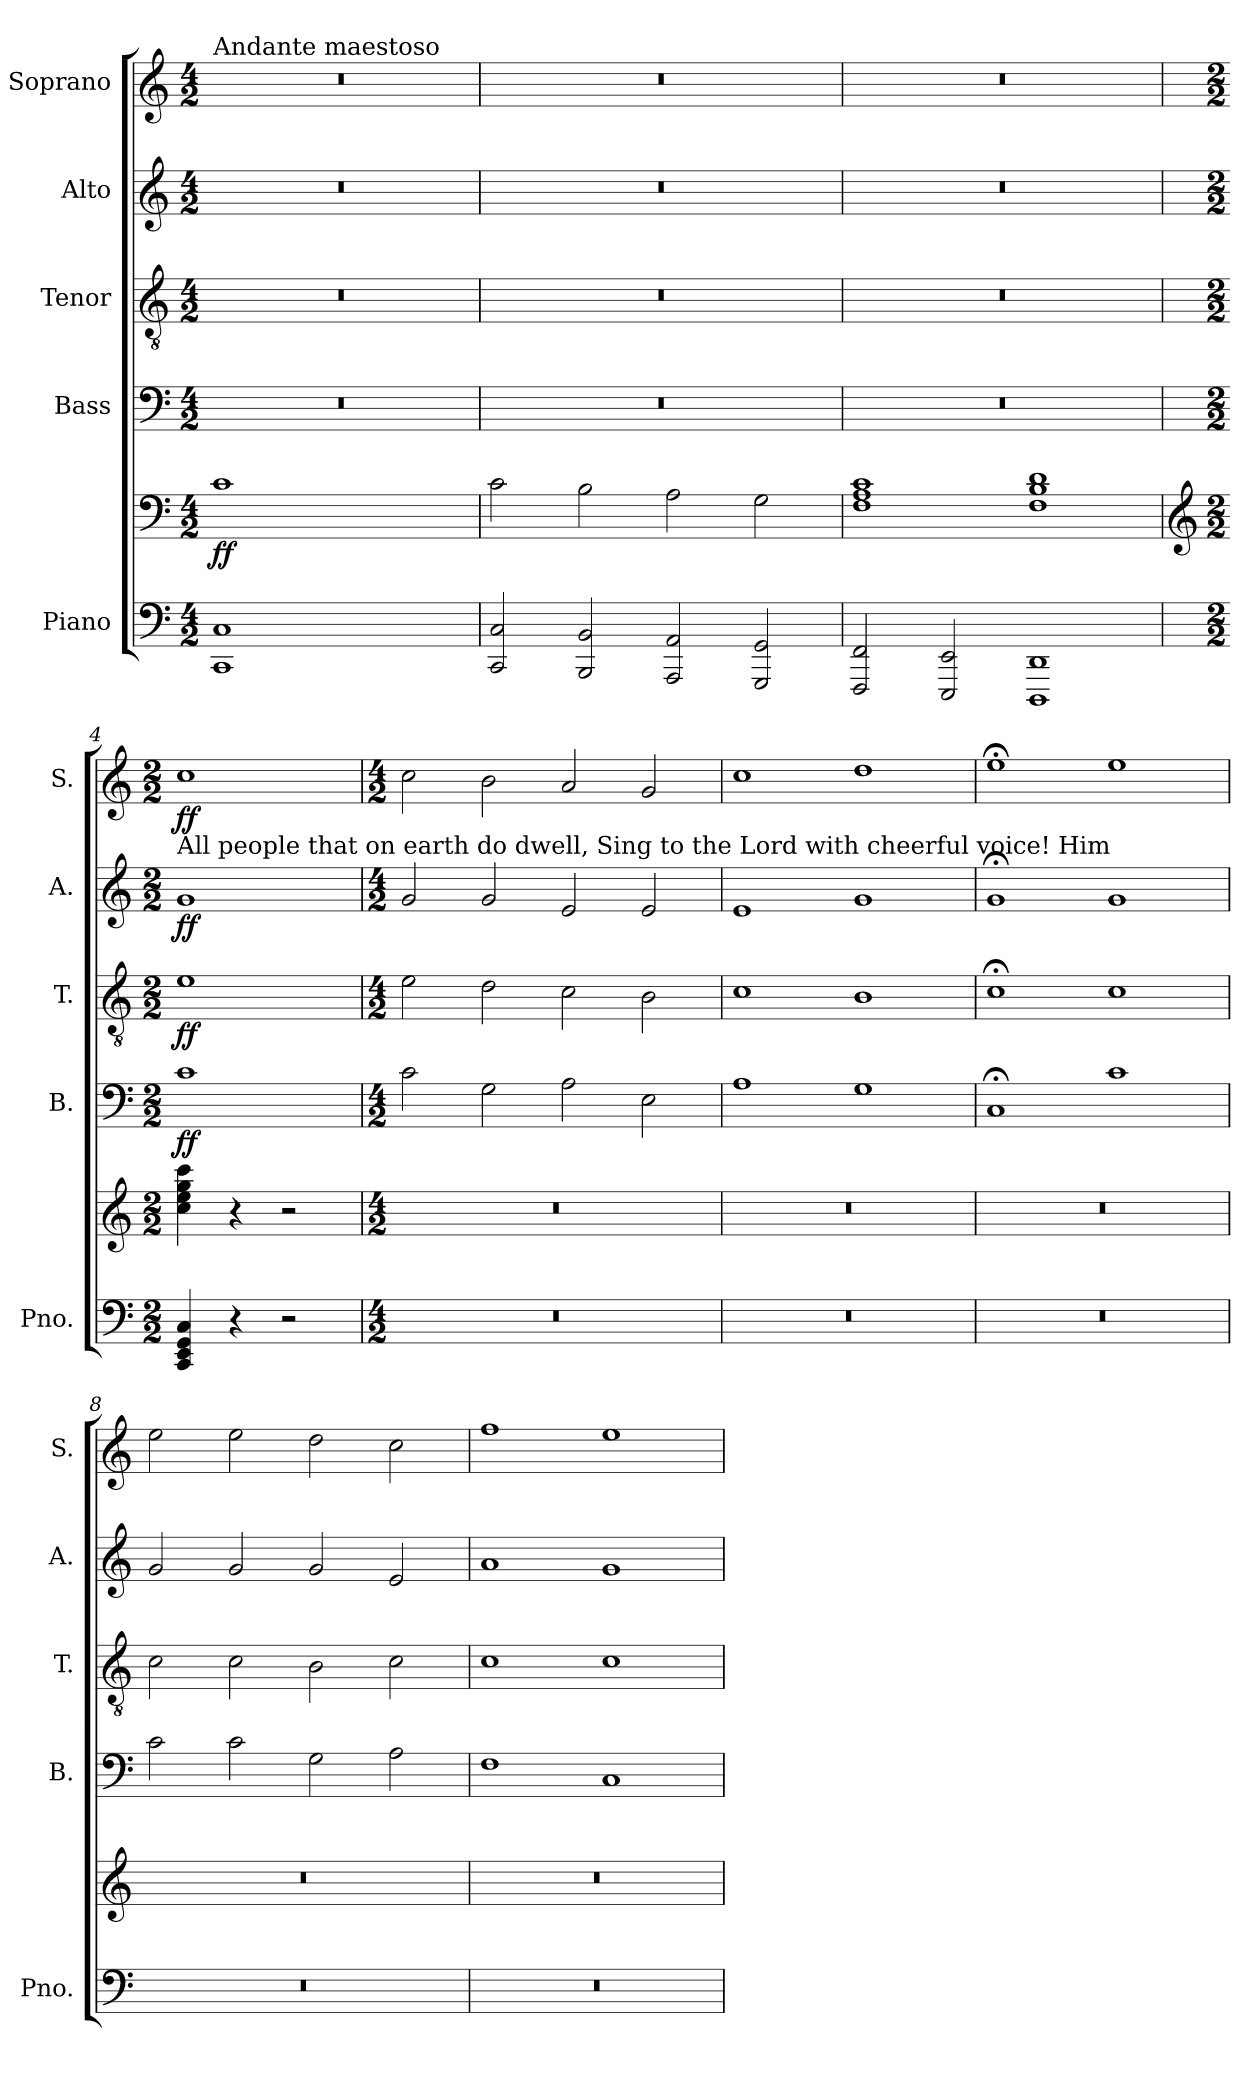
**kern	**kern	**dynam	**kern	**dynam	**kern	**dynam	**kern	**dynam	**kern	**dynam
*part5	*part5	*part5	*part4	*part4	*part3	*part3	*part2	*part2	*part1	*part1
*staff6	*staff5	*staff5/6	*staff4	*staff4	*staff3	*staff3	*staff2	*staff2	*staff1	*staff1
*I"Piano	*	*	*I"Bass	*	*I"Tenor	*	*I"Alto	*	*I"Soprano	*
*I'Pno.	*	*	*I'B.	*	*I'T.	*	*I'A.	*	*I'S.	*
*clefF4	*clefF4	*	*clefF4	*	*clefGv2	*	*clefG2	*	*clefG2	*
*k[]	*k[]	*	*k[]	*	*k[]	*	*k[]	*	*k[]	*
*M4/2	*M4/2	*	*M4/2	*	*M4/2	*	*M4/2	*	*M4/2	*
*MM140	*MM140	*	*MM140	*	*MM140	*	*MM140	*	*MM140	*
=1	=1	=1	=1	=1	=1	=1	=1	=1	=1	=1
!	!	!	!	!	!	!	!	!	!LO:TX:a:t=Andante maestoso	!
!	!	!LO:DY:b	!	!	!	!	!	!	!	!
1CC 1C	1c	ff	0r	.	0r	.	0r	.	0r	.
1ryy	1ryy	.	.	.	.	.	.	.	.	.
=2	=2	=2	=2	=2	=2	=2	=2	=2	=2	=2
2CC/ 2C/	2c\	.	0r	.	0r	.	0r	.	0r	.
2BBB/ 2BB/	2B\	.	.	.	.	.	.	.	.	.
2AAA/ 2AA/	2A\	.	.	.	.	.	.	.	.	.
2GGG/ 2GG/	2G\	.	.	.	.	.	.	.	.	.
=3	=3	=3	=3	=3	=3	=3	=3	=3	=3	=3
2FFF/ 2FF/	1F 1A 1c	.	0r	.	0r	.	0r	.	0r	.
2EEE/ 2EE/	.	.	.	.	.	.	.	.	.	.
1DDD 1DD	1F 1B 1d	.	.	.	.	.	.	.	.	.
=4	=4	=4	=4	=4	=4	=4	=4	=4	=4	=4
*	*clefG2	*	*	*	*	*	*	*	*	*
*M2/2	*M2/2	*	*M2/2	*	*M2/2	*	*M2/2	*	*M2/2	*
!	!	!	!	!	!	!	!LO:TX:a:t=All people that on earth do dwell, Sing to the Lord with cheerful voice! Him	!	!	!
!	!	!	!	!LO:DY:b	!	!LO:DY:b	!	!LO:DY:b	!	!LO:DY:b
4CC/ 4EE/ 4GG/ 4C/	4cc\ 4ee\ 4gg\ 4ccc\	.	1c	ff	1e	ff	1g	ff	1cc	ff
4r	4r	.	.	.	.	.	.	.	.	.
2r	2r	.	.	.	.	.	.	.	.	.
=5	=5	=5	=5	=5	=5	=5	=5	=5	=5	=5
*M4/2	*M4/2	*	*M4/2	*	*M4/2	*	*M4/2	*	*M4/2	*
0r	0r	.	2c\	.	2e\	.	2g/	.	2cc\	.
.	.	.	2G\	.	2d\	.	2g/	.	2b\	.
.	.	.	2A\	.	2c\	.	2e/	.	2a/	.
.	.	.	2E\	.	2B\	.	2e/	.	2g/	.
=6	=6	=6	=6	=6	=6	=6	=6	=6	=6	=6
0r	0r	.	1A	.	1c	.	1e	.	1cc	.
.	.	.	1G	.	1B	.	1g	.	1dd	.
=7	=7	=7	=7	=7	=7	=7	=7	=7	=7	=7
0r	0r	.	1C;<	.	1c;<	.	1g;<	.	1ee;<	.
.	.	.	1c	.	1c	.	1g	.	1ee	.
=8	=8	=8	=8	=8	=8	=8	=8	=8	=8	=8
0r	0r	.	2c\	.	2c\	.	2g/	.	2ee\	.
.	.	.	2c\	.	2c\	.	2g/	.	2ee\	.
.	.	.	2G\	.	2B\	.	2g/	.	2dd\	.
.	.	.	2A\	.	2c\	.	2e/	.	2cc\	.
!!LO:LB:g=z
=9	=9	=9	=9	=9	=9	=9	=9	=9	=9	=9
0r	0r	.	1F	.	1c	.	1a	.	1ff	.
.	.	.	1C	.	1c	.	1g	.	1ee	.
=	=	=	=	=	=	=	=	=	=	=
*-	*-	*-	*-	*-	*-	*-	*-	*-	*-	*-
